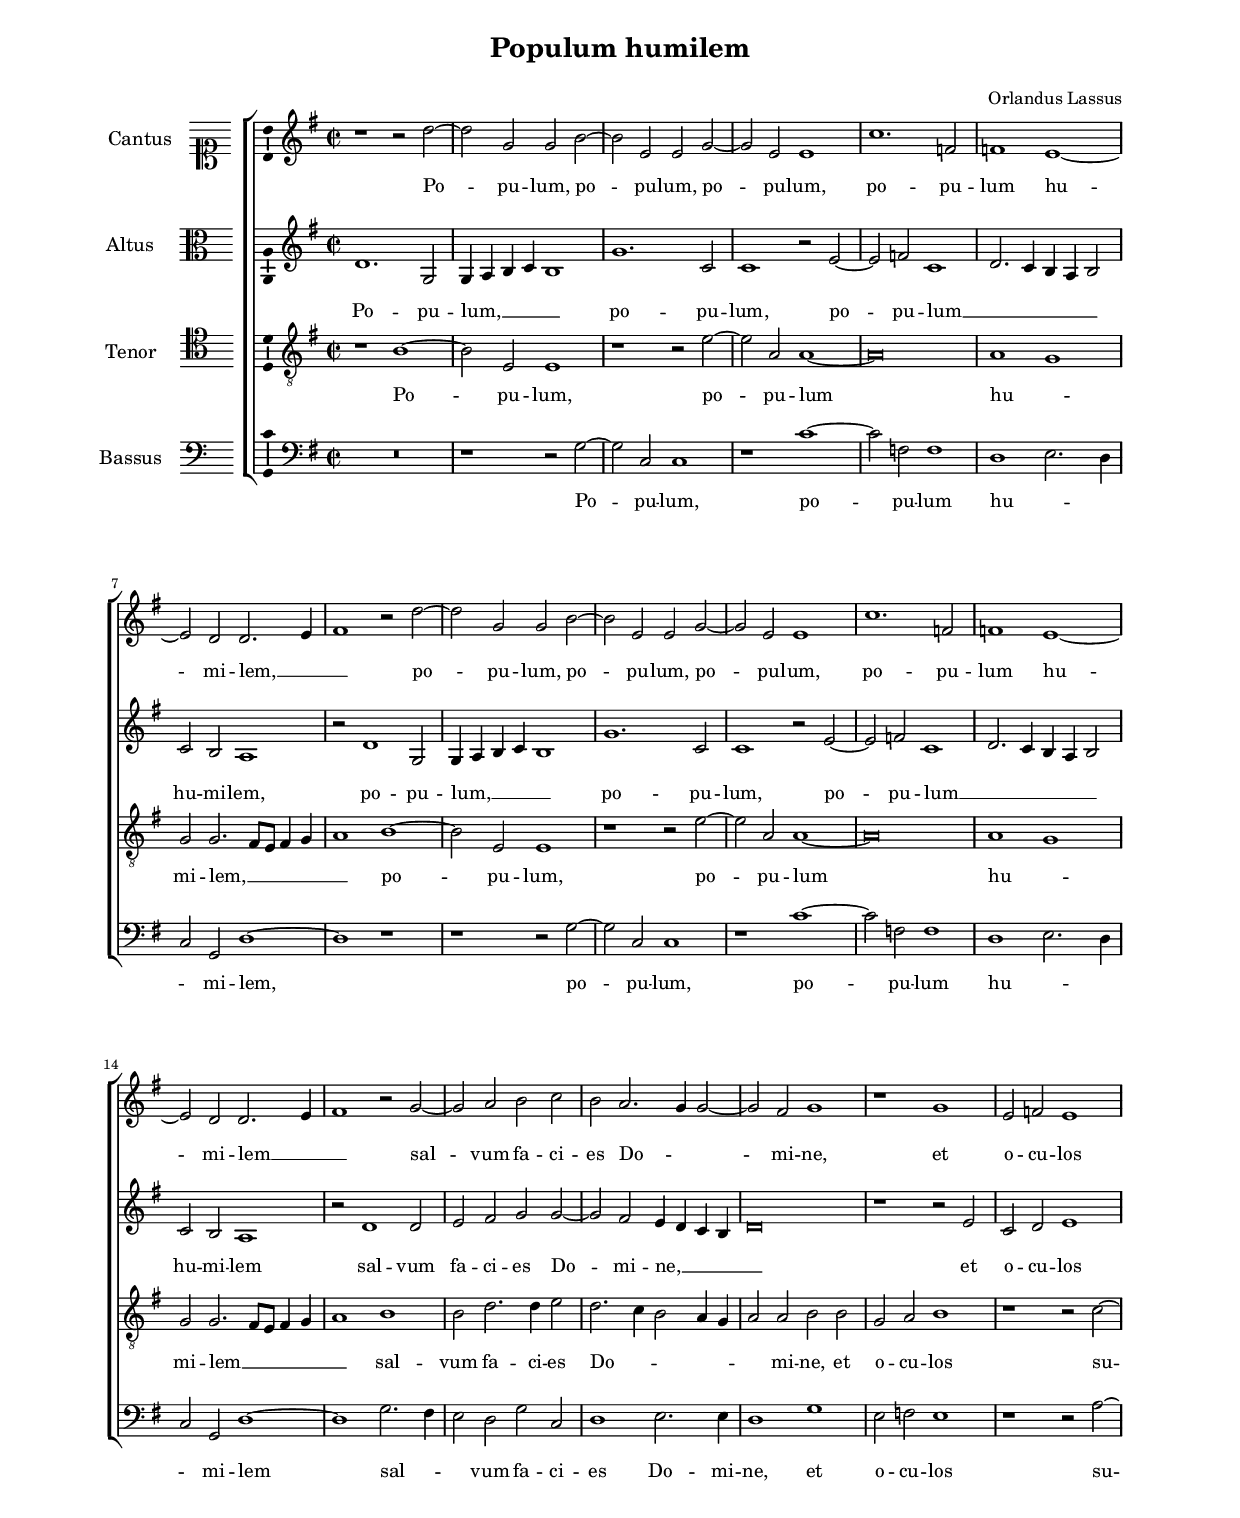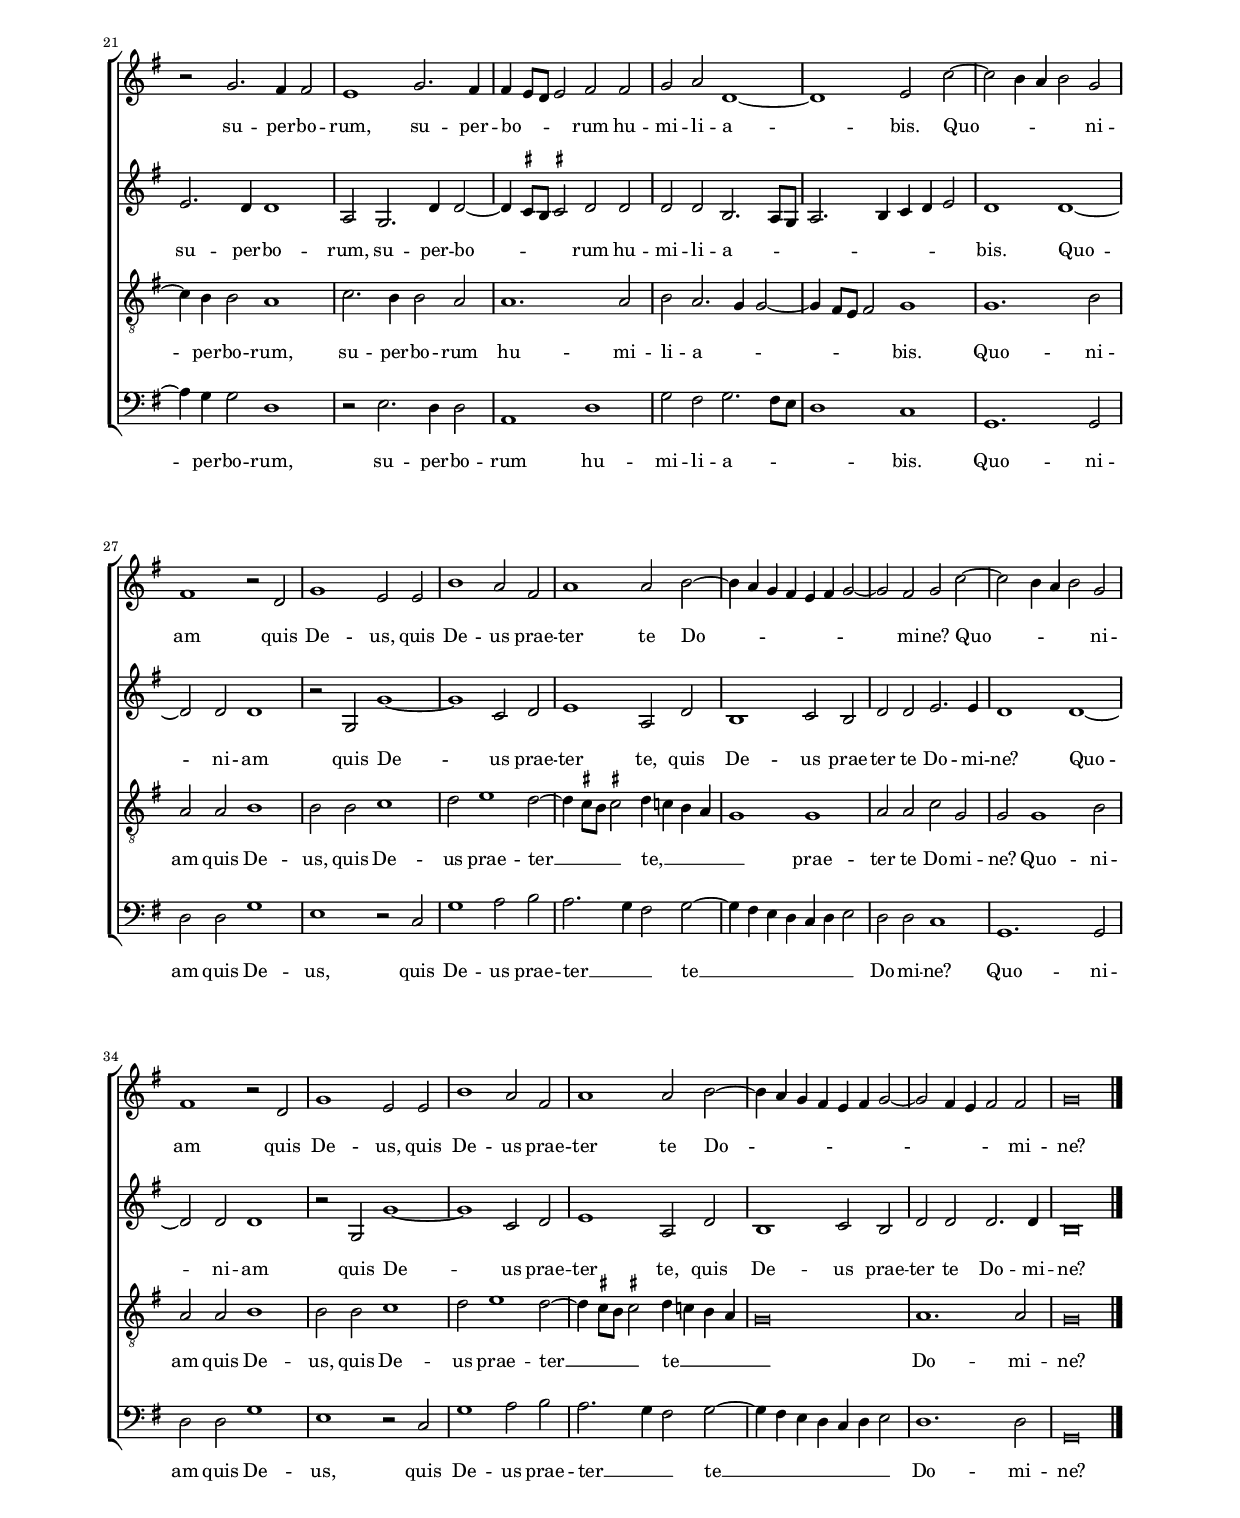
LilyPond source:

\header
{
	title=\markup { \column { "Populum humilem" \transparent "x" } }
  composer="Orlandus Lassus"
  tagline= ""
}

\version "2.24.1"
\include "deutsch.ly"
#(set-global-staff-size 15)
#(ly:set-option 'point-and-click #f)

	
global = {
	\key c \major
	\time 2/2 \set Score.measureLength = #(ly:make-moment 2/1)
	\skip 1*2*40 \bar "|."
	}

	ficta = { \once \set suggestAccidentals = ##t }
	
	forget = #(define-music-function (music) (ly:music?) #{
		\accidentalStyle forget
		$music
		\accidentalStyle default
		#})
	
	m = \melisma
	me = \melismaEnd


\paper
	{
	top-margin = 2.5 \cm
	bottom-margin = 2.5 \cm
	left-margin = 2 \cm
	right-margin = 2 \cm
	ragged-bottom = ##f
	ragged-last-bottom = ##f
	print-page-number = ##f
	system-system-spacing = #'((basic-distance . 20) (minimum-distance . 14) (padding . 8) (strechability . 150))
	systems-per-page = 3
	page-count = 2
%	min-systems-per-page = 3
	}


incipitcantus = \markup { \score {
	{
	\set Staff.instrumentName = \markup { \fontsize #1 "Cantus" }
	\key c \major
	\clef soprano
	s4 \bar ""
	}
	\layout  {
	raggedright = ##t
	indent = 1.6 \cm
	line-width = 2.5\cm
	\context { \Staff \remove Time_signature_engraver }
	\override Staff.Clef.Y-extent = #'(0 . 0)
	}} \hspace #1 }
	
	  
incipitaltus = \markup { \score {
	{
	\set Staff.instrumentName = \markup { \fontsize #1 "Altus" }
	\key c \major
	\clef alto
	s4 \bar ""
	}
	\layout  {
	raggedright = ##t
	indent = 1.6 \cm
	line-width = 2.5\cm
	\context { \Staff \remove Time_signature_engraver }
	\override Staff.Clef.Y-extent = #'(0 . 0)
	}} \hspace #1 }


incipittenor = \markup { \score {
	{
	\set Staff.instrumentName = \markup { \fontsize #1 "Tenor" }
	\key c \major
	\clef tenor
	s4 \bar ""
	}
	\layout  {
	raggedright = ##t
	indent = 1.6 \cm
	line-width = 2.5\cm
	\context { \Staff \remove Time_signature_engraver }
	\override Staff.Clef.Y-extent = #'(0 . 0)
	}} \hspace #1 }


incipitbassus = \markup { \score {
	{
	\set Staff.instrumentName = \markup { \fontsize #1 "Bassus" }
	\key c \major
	\clef bass
	s4 \bar ""
	}
	\layout  {
	raggedright = ##t
	indent = 1.6 \cm
	line-width = 2.5\cm
	\context { \Staff \remove Time_signature_engraver }
	\override Staff.Clef.Y-extent = #'(0 . 0)
	}} \hspace #1 }


cantus =  \relative c''
	{
	r1 r2 g'~
	g2 c, c e~
	e2 a, a c~
	c2 a a1
%5
	f'1. b,2 |
	b1 a~
	a2 g g2. \m a4
	h1 \me r2 g'~
	g2 c, c e~
%10
	e2 a, a c~ |
	c2 a a1
	f'1. b,2
	b1 a~
	a2 g g2. \m a4
%15
	h1 \me r2 c~ |
	c2 d e f
	e2 d2. \m c4 c2~
	c2 \me h c1
	r1 c
%20
	a2 b a1 |
	r2 c2. h4 h2
	a1 c2. h4
	h4 \m a8 g a2 \me h h
	c2 d g,1~
%25
	g1 a2 f'~ |
	f2 \m e4 d e2 \me c
	h1 r2 g
	c1 a2 a
	e'1 d2 h
%30
	d1 d2 e~ |
	e4 \m d c h a h c2~
	c2 \me h c f~
	f2 \m e4 d e2 \me c
	h1 r2 g
%35
	c1 a2 a |
	e'1 d2 h
	d1 d2 e~
	e4 \m d c h a h c2~
	c2 h4 a h2 \me h
%40
	c\breve |
	}


altus =  \relative c'
	{
	g'1. c,2
	c4 \m d e f e1 \me
	c'1. f,2
	f1 r2 a~
%5
	a2 b f1 \m |
	g2. f4 e d e2 \me
	f2 e d1
	r2 g1 c,2
	c4 \m d e f e1 \me
%10
	c'1. f,2 |
	f1 r2 a~
	a2 b f1 \m
	g2. f4 e d e2 \me
	f2 e d1
%15
	r2 g1 g2 |
	a2 h c c~
	c2 h a4 \m g f e
	g\breve \me
	r1 r2 a
%20
	f2 g a1 |
	a2. g4 g1
	d2 c2. g'4 g2~
	g4 \m \ficta fis8 e \ficta fis!2 \me g g
	g2 g e2. \m d8 c
%25
	d2. e4 f g a2 \me |
	g1 g~
	g2 g g1
	r2 c, c'1~
	c1 f,2 g
%30
	a1 d,2 g |
	e1 f2 e
	g2 g a2. a4
	g1 g~
	g2 g g1
%35
	r2 c, c'1~ |
	c1 f,2 g
	a1 d,2 g
	e1 f2 e
	g2 g g2. g4
%40
	e\breve |
	}


tenor =  \relative c'
	{
	r1 e~
	e2 a, a1
	r1 r2 a'~
	a2 d, d1~
%5
	d\breve |
	d1 \m c \me
	c2 c2. \m h8 a h4 c
	d1 \me e~
	e2 a, a1
%10
	r1 r2 a'2~ |
	a2 d, d1~
	d\breve
	d1 \m c \me
	c2 c2. \m h8 a h4 c
%15
	d1 \me e |
	e2 g2. g4 a2
	g2. \m f4 e2 d4 c
	d2 \me d e e
	c2 d e1
%20
	r1 r2 f~ |
	f4 e e2 d1
	f2. e4 e2 d
	d1. d2
	e2 d2. \m c4 c2~
%25
	c4 h8 a h2 \me c1 |
	c1. e2
	d2 d e1
	e2 e f1
	g2 a1 g2~
%30
	g4 \m \ficta fis8 e \ficta fis!2 \me g4 \m f e d
	c1 \me c
	d2 d f c
	c2 c1 e2
	d2 d e1
%35
	e2 e f1 |
	g2 a1 g2~
	g4 \m \ficta fis8 e \ficta fis!2 \me g4 \m f e d
	c\breve \me
	d1. d2
%40
	c\breve |
	}


bassus  =  \relative c
	{
	R\breve
	r1 r2 c'~
	c2 f, f1
	r1 f'~
%5
	f2 b, b1 |
	g1 \m a2. g4
	f2 \me c g'1~
	g1 r
	r1 r2 c~
%10
	c2 f, f1 |
	r1 f'1~
	f2 b, b1
	g1 \m a2. g4
	f2 \me c g'1~
%15
	g1 c2. \m h4 |
	a2 \me g c f,
	g1 a2. a4
	g1 c
	a2 b a1
%20
	r1 r2 d~ |
	d4 c c2 g1
	r2 a2. g4 g2
	d1 g
	c2 h c2. \m h8 a
%25
	g1 \me f |
	c1. c2
	g'2 g c1
	a1 r2 f
	c'1 d2 e
%30
	d2. \m c4 h2 \me c~
	c4 \m h a g f g a2 \me
	g2 g f1
	c1. c2
	g' g c1
%35
	a1 r2 f |
	c'1 d2 e
	d2. \m c4 h2 \me c~
	c4 \m h a g f g a2 \me
	g1. g2
%40
	c,\breve |
	}
	
lyricscantus = \lyricmode {
	Po -- pu -- lum,
	po -- pu -- lum,
	po -- pu -- lum,
	po -- pu -- lum hu -- mi -- lem, __
	po -- pu -- lum,
	po -- pu -- lum,
	po -- pu -- lum,
	po -- pu -- lum hu -- mi -- lem __
	sal -- vum fa -- ci -- es Do -- mi -- ne,
	et o -- cu -- los su -- per -- bo -- rum,
	su -- per -- bo -- rum hu -- mi -- li -- a -- bis.
	Quo -- ni -- am quis De -- us, quis De -- us prae -- ter te Do -- mi -- ne?
	Quo -- ni -- am quis De -- us, quis De -- us prae -- ter te Do -- mi -- ne?
	}


lyricsaltus = \lyricmode {
	Po -- pu -- lum, __
	po -- pu -- lum,
	po -- pu -- lum __ hu -- mi -- lem,
	po -- pu -- lum, __
	po -- pu -- lum,
	po -- pu -- lum __ hu -- mi -- lem
	sal -- vum fa -- ci -- es Do -- mi -- ne, __
	et o -- cu -- los su -- per -- bo -- rum,
	su -- per -- bo -- rum hu -- mi -- li -- a -- bis.
	Quo -- ni -- am quis De -- us prae -- ter te,
	quis De -- us prae -- ter te Do -- mi -- ne?
	Quo -- ni -- am quis De -- us prae -- ter te,
	quis De -- us prae -- ter te Do -- mi -- ne?
	}
	

lyricstenor = \lyricmode {
	Po -- pu -- lum,
	po -- pu -- lum hu -- mi -- lem, __
	po -- pu -- lum,
	po -- pu -- lum hu -- mi -- lem __
	sal -- vum fa -- ci -- es Do -- mi -- ne,
	et o -- cu -- los su -- per -- bo -- rum,
	su -- per -- bo -- rum hu -- mi -- li -- a -- bis.
	Quo -- ni -- am quis De -- us,
	quis De -- us prae -- ter __ te, __
	prae -- ter te Do -- mi -- ne?
	Quo -- ni -- am quis De -- us,
	quis De -- us prae -- ter __ te __ Do -- mi -- ne?
	}


lyricsbassus = \lyricmode {
	Po -- pu -- lum,
	po -- pu -- lum hu -- mi -- lem,
	po -- pu -- lum,
	po -- pu -- lum hu -- mi -- lem
	sal -- vum fa -- ci -- es Do -- mi -- ne,
	et o -- cu -- los su -- per -- bo -- rum,
	su -- per -- bo -- rum hu -- mi -- li -- a -- bis.
	Quo -- ni -- am quis De -- us,
	quis De -- us prae -- ter __ te __ Do -- mi -- ne?
	Quo -- ni -- am quis De -- us,
	quis De -- us prae -- ter __ te __ Do -- mi -- ne?
	}
	

\score
{  
	\transpose c g, {
	\new ChoirStaff \with { \override StaffGrouper.staff-staff-spacing.basic-distance = #13.5 }
	<<
	
	\new Staff << \global
	\new Voice="v1" {
		\set Staff.instrumentName=\incipitcantus
		\set Staff.midiInstrument = "reed organ"
		\clef violin
		\cantus }
	\new Lyrics \lyricsto "v1" {\lyricscantus }
	>>
	
	
	\new Staff << \global
	\new Voice="v2" {
		\set Staff.instrumentName=\incipitaltus
		\set Staff.midiInstrument = "reed organ"
		\clef violin 
		\altus}
	\new Lyrics \lyricsto "v2" {\lyricsaltus }
	>>

	
	\new Staff << \global
	\new Voice="v3" {
		\set Staff.instrumentName=\incipittenor
		\set Staff.midiInstrument = "reed organ"
		\clef "G_8"
		\tenor }
	\new Lyrics \lyricsto "v3" {\lyricstenor }
	>>
	
	
	\new Staff << \global
	\new Voice="v4" {
		\set Staff.instrumentName=\incipitbassus
		\set Staff.midiInstrument = "reed organ"
		\clef bass 
		\bassus }
	\new Lyrics \lyricsto "v4" {\lyricsbassus}
	>>
	
	>>
	} % transpose


	\layout
	{
	indent = 2.3 \cm
	\context { \Lyrics \override VerticalAxisGroup.nonstaff-relatedstaff-spacing.padding = #2.5 }
%	\context { \Lyrics \override LyricText.font-size = #1 }
	\context { \Staff \override TimeSignature.break-visibility = #end-of-line-invisible }
	\context { \Staff \consists Ambitus_engraver }
	\context { \Score \override BarNumber.padding = #2 }
	\context { \Voice \override NoteHead.style = #'baroque }
	}
	
\midi
	{
	\tempo 2 = 90
	}
	
}


% EOF
